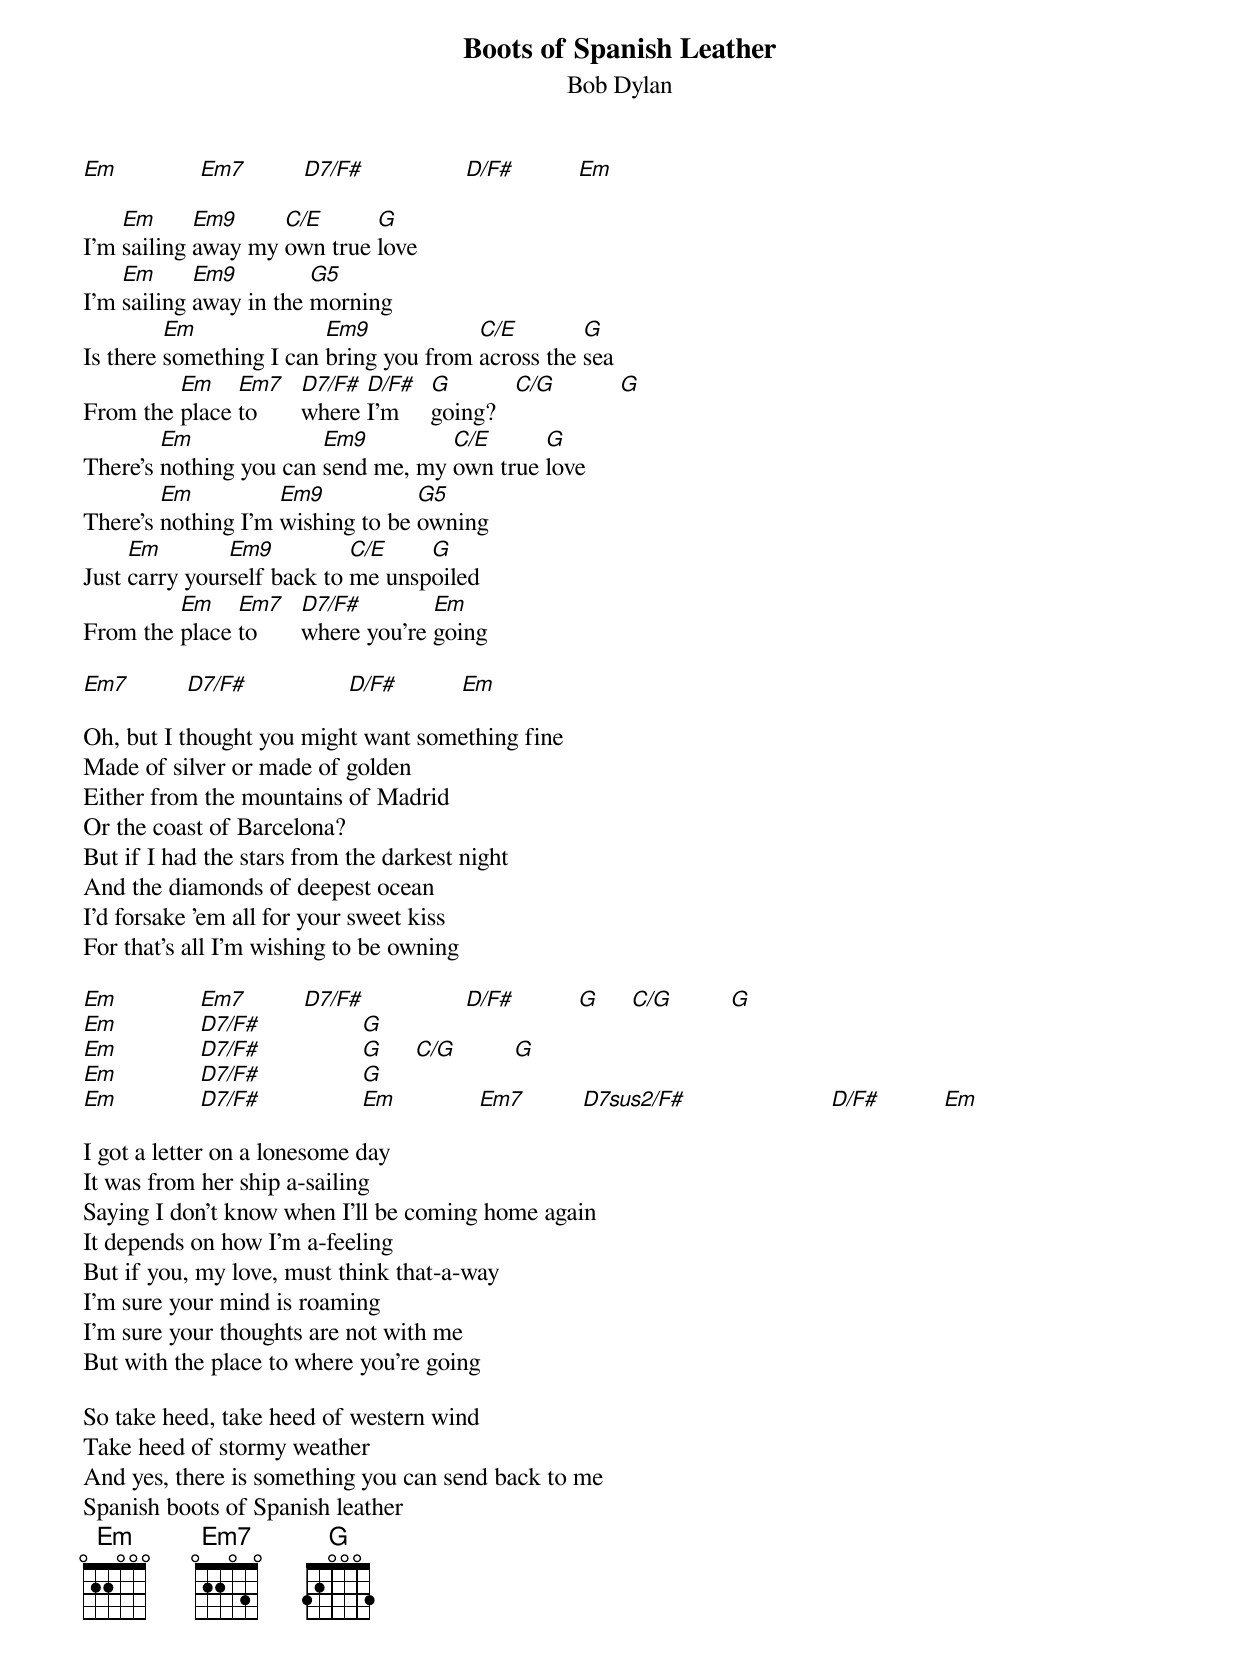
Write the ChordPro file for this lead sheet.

{t:Boots of Spanish Leather}
{st:Bob Dylan}
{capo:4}

[Em]             [Em7]         [D7/F#]                [D/F#]          [Em]

I'm [Em]sailing [Em9]away my [C/E]own true [G]love
I'm [Em]sailing [Em9]away in the [G5]morning
Is there [Em]something I can [Em9]bring you from [C/E]across the [G]sea
From the [Em]place [Em7]to       [D7/F#]where [D/F#]I'm     [G]going?   [C/G]          [G]
There's [Em]nothing you can [Em9]send me, my [C/E]own true [G]love
There's [Em]nothing I'm [Em9]wishing to be [G5]owning
Just [Em]carry your[Em9]self back to [C/E]me unsp[G]oiled
From the [Em]place [Em7]to       [D7/F#]where you're [Em]going

[Em7]         [D7/F#]                [D/F#]          [Em]

Oh, but I thought you might want something fine
Made of silver or made of golden
Either from the mountains of Madrid
Or the coast of Barcelona?
But if I had the stars from the darkest night
And the diamonds of deepest ocean
I'd forsake 'em all for your sweet kiss
For that's all I'm wishing to be owning

[Em]             [Em7]         [D7/F#]                [D/F#]          [G]     [C/G]         [G]
[Em]             [D7/F#]                [G]
[Em]             [D7/F#]                [G]     [C/G]         [G]
[Em]             [D7/F#]                [G]
[Em]             [D7/F#]                [Em]             [Em7]         [D7sus2/F#]                       [D/F#]          [Em]

I got a letter on a lonesome day
It was from her ship a-sailing
Saying I don't know when I'll be coming home again
It depends on how I'm a-feeling
But if you, my love, must think that-a-way
I'm sure your mind is roaming
I'm sure your thoughts are not with me
But with the place to where you're going

So take heed, take heed of western wind
Take heed of stormy weather
And yes, there is something you can send back to me
Spanish boots of Spanish leather
